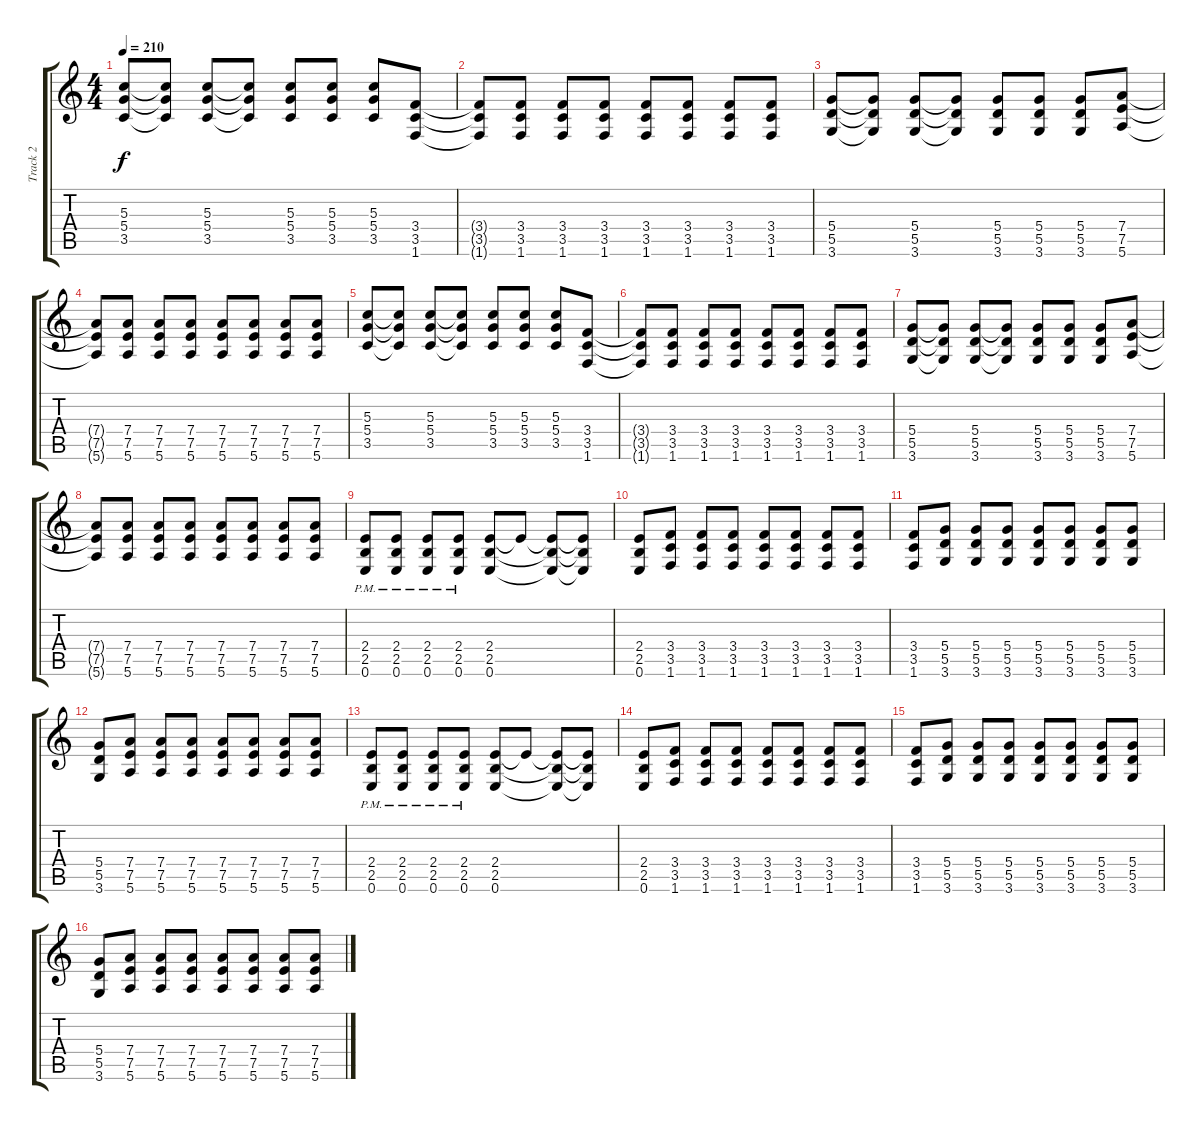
\track ("Track 2" "Track 2") {instrument distortionguitar}
\staff {score tabs}
\tuning (E4 B3 G3 D3 A2 E2) {hide}
\ts (4 4)
\tempo 210
\clef g2
\ks c
(5.3 5.4 3.5).8{dy f} (5.3{t} 5.4{t} 3.5{t}).8 (5.3 5.4 3.5).8 (5.3{t} 5.4{t} 3.5{t}).8 (5.3 5.4 3.5).8 (5.3 5.4 3.5).8 (5.3 5.4 3.5).8 (3.4 3.5 1.6).8 |
(3.4{t} 3.5{t} 1.6{t}).8 (3.4 3.5 1.6).8 (3.4 3.5 1.6).8 (3.4 3.5 1.6).8 (3.4 3.5 1.6).8 (3.4 3.5 1.6).8 (3.4 3.5 1.6).8 (3.4 3.5 1.6).8 |
(5.4 5.5 3.6).8 (5.4{t} 5.5{t} 3.6{t}).8 (5.4 5.5 3.6).8 (5.4{t} 5.5{t} 3.6{t}).8 (5.4 5.5 3.6).8 (5.4 5.5 3.6).8 (5.4 5.5 3.6).8 (7.4 7.5 5.6).8 |
(7.4{t} 7.5{t} 5.6{t}).8 (7.4 7.5 5.6).8 (7.4 7.5 5.6).8 (7.4 7.5 5.6).8 (7.4 7.5 5.6).8 (7.4 7.5 5.6).8 (7.4 7.5 5.6).8 (7.4 7.5 5.6).8 |
(5.3 5.4 3.5).8 (5.3{t} 5.4{t} 3.5{t}).8 (5.3 5.4 3.5).8 (5.3{t} 5.4{t} 3.5{t}).8 (5.3 5.4 3.5).8 (5.3 5.4 3.5).8 (5.3 5.4 3.5).8 (3.4 3.5 1.6).8 |
(3.4{t} 3.5{t} 1.6{t}).8 (3.4 3.5 1.6).8 (3.4 3.5 1.6).8 (3.4 3.5 1.6).8 (3.4 3.5 1.6).8 (3.4 3.5 1.6).8 (3.4 3.5 1.6).8 (3.4 3.5 1.6).8 |
(5.4 5.5 3.6).8 (5.4{t} 5.5{t} 3.6{t}).8 (5.4 5.5 3.6).8 (5.4{t} 5.5{t} 3.6{t}).8 (5.4 5.5 3.6).8 (5.4 5.5 3.6).8 (5.4 5.5 3.6).8 (7.4 7.5 5.6).8 |
(7.4{t} 7.5{t} 5.6{t}).8 (7.4 7.5 5.6).8 (7.4 7.5 5.6).8 (7.4 7.5 5.6).8 (7.4 7.5 5.6).8 (7.4 7.5 5.6).8 (7.4 7.5 5.6).8 (7.4 7.5 5.6).8 |
(2.4 2.5{pm} 0.6).8 (2.4 2.5{pm} 0.6).8 (2.4 2.5{pm} 0.6).8 (2.4 2.5{pm} 0.6).8 (2.4 2.5 0.6).8 2.4{t}.8 (2.4{t} 2.5{t} 0.6{t}).8 (2.4{t} 2.5{t} 0.6{t}).8 |
(2.4 2.5 0.6).8 (3.4 3.5 1.6).8 (3.4 3.5 1.6).8 (3.4 3.5 1.6).8 (3.4 3.5 1.6).8 (3.4 3.5 1.6).8 (3.4 3.5 1.6).8 (3.4 3.5 1.6).8 |
(3.4 3.5 1.6).8 (5.4 5.5 3.6).8 (5.4 5.5 3.6).8 (5.4 5.5 3.6).8 (5.4 5.5 3.6).8 (5.4 5.5 3.6).8 (5.4 5.5 3.6).8 (5.4 5.5 3.6).8 |
(5.4 5.5 3.6).8 (7.4 7.5 5.6).8 (7.4 7.5 5.6).8 (7.4 7.5 5.6).8 (7.4 7.5 5.6).8 (7.4 7.5 5.6).8 (7.4 7.5 5.6).8 (7.4 7.5 5.6).8 |
(2.4 2.5{pm} 0.6).8 (2.4 2.5{pm} 0.6).8 (2.4 2.5{pm} 0.6).8 (2.4 2.5{pm} 0.6).8 (2.4 2.5 0.6).8 2.4{t}.8 (2.4{t} 2.5{t} 0.6{t}).8 (2.4{t} 2.5{t} 0.6{t}).8 |
(2.4 2.5 0.6).8 (3.4 3.5 1.6).8 (3.4 3.5 1.6).8 (3.4 3.5 1.6).8 (3.4 3.5 1.6).8 (3.4 3.5 1.6).8 (3.4 3.5 1.6).8 (3.4 3.5 1.6).8 |
(3.4 3.5 1.6).8 (5.4 5.5 3.6).8 (5.4 5.5 3.6).8 (5.4 5.5 3.6).8 (5.4 5.5 3.6).8 (5.4 5.5 3.6).8 (5.4 5.5 3.6).8 (5.4 5.5 3.6).8 |
(5.4 5.5 3.6).8 (7.4 7.5 5.6).8 (7.4 7.5 5.6).8 (7.4 7.5 5.6).8 (7.4 7.5 5.6).8 (7.4 7.5 5.6).8 (7.4 7.5 5.6).8 (7.4 7.5 5.6).8
